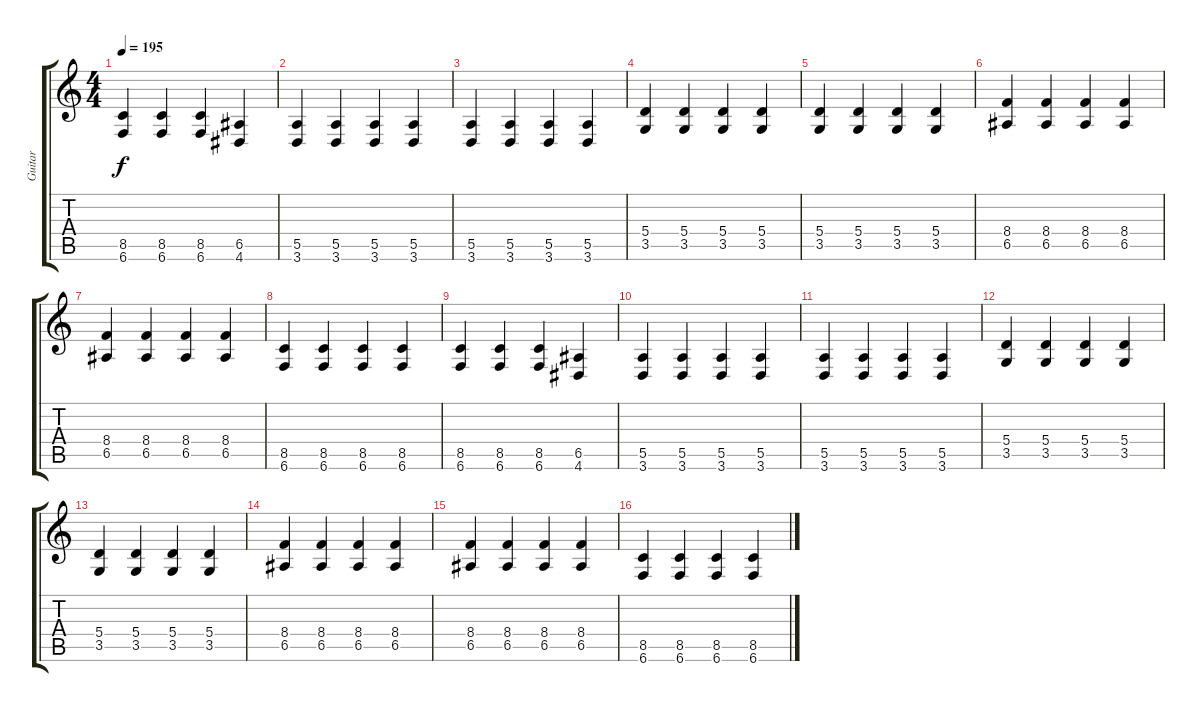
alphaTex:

\track ("Guitar" "Guitar") {instrument overdrivenguitar}
\staff {score tabs}
\tuning (B3 Gb3 D3 A2 E2 B1) {hide}
\ts (4 4)
\tempo 195
\clef g2
\ks c
(8.5 6.6).4{dy f} (8.5 6.6).4 (8.5 6.6).4 (6.5 4.6).4 |
(5.5 3.6).4 (5.5 3.6).4 (5.5 3.6).4 (5.5 3.6).4 |
(5.5 3.6).4 (5.5 3.6).4 (5.5 3.6).4 (5.5 3.6).4 |
(5.4 3.5).4 (5.4 3.5).4 (5.4 3.5).4 (5.4 3.5).4 |
(5.4 3.5).4 (5.4 3.5).4 (5.4 3.5).4 (5.4 3.5).4 |
(8.4 6.5).4 (8.4 6.5).4 (8.4 6.5).4 (8.4 6.5).4 |
(8.4 6.5).4 (8.4 6.5).4 (8.4 6.5).4 (8.4 6.5).4 |
(8.5 6.6).4 (8.5 6.6).4 (8.5 6.6).4 (8.5 6.6).4 |
(8.5 6.6).4 (8.5 6.6).4 (8.5 6.6).4 (6.5 4.6).4 |
(5.5 3.6).4 (5.5 3.6).4 (5.5 3.6).4 (5.5 3.6).4 |
(5.5 3.6).4 (5.5 3.6).4 (5.5 3.6).4 (5.5 3.6).4 |
(5.4 3.5).4 (5.4 3.5).4 (5.4 3.5).4 (5.4 3.5).4 |
(5.4 3.5).4 (5.4 3.5).4 (5.4 3.5).4 (5.4 3.5).4 |
(8.4 6.5).4 (8.4 6.5).4 (8.4 6.5).4 (8.4 6.5).4 |
(8.4 6.5).4 (8.4 6.5).4 (8.4 6.5).4 (8.4 6.5).4 |
(8.5 6.6).4 (8.5 6.6).4 (8.5 6.6).4 (8.5 6.6).4
